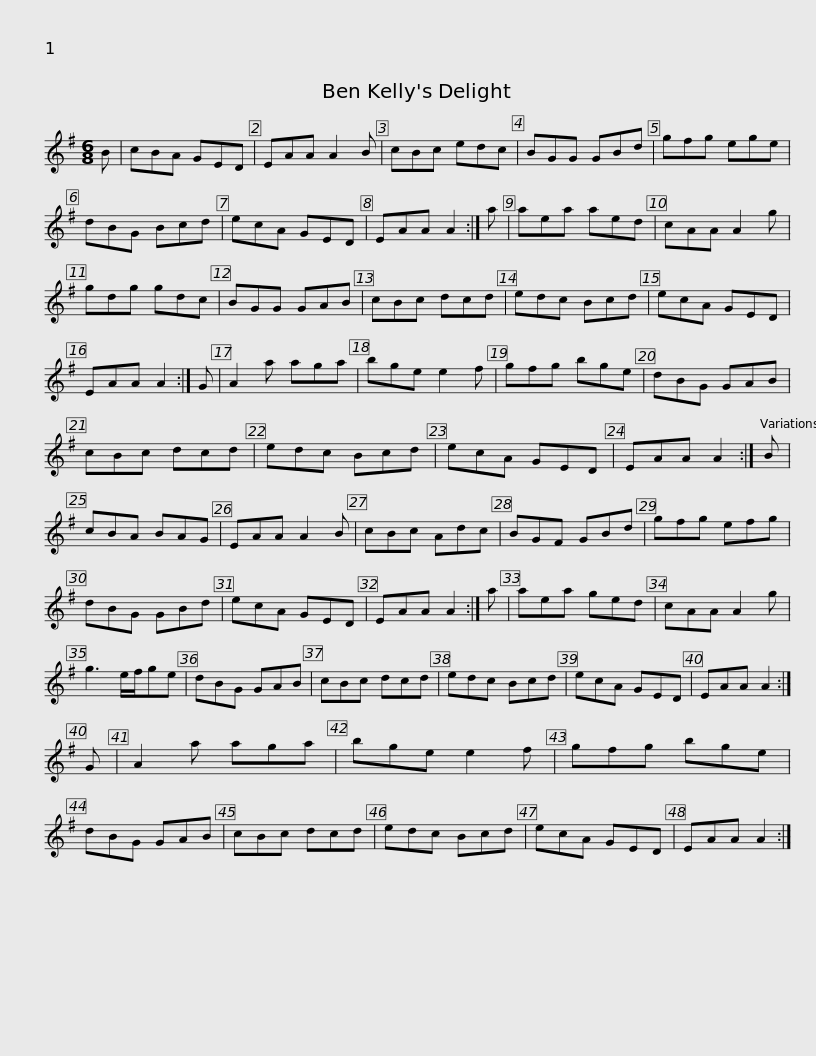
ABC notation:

X:1
L:1/8
M:6/8
I:linebreak $
K:G
V:1 treble
V:1
 B | cBA GED | EAA A2 B | cBc edc | BGG GBd | %5
 gfg ege | dBG Bcd | ecA GED |$ EAA A2 :| a | %10
 aea aed | cAA A2 g | gdg gdc | BGG GAB | cBc dcd | %15
 edc Bcd |$ ecA GED | EAA A2 :| G | A2 a aga | %20
 bge e2 f | gfg bge | dBG GAB | cBc dcd |$ edc Bcd | %25
 ecA GED | EAA A2 :| B | cBA BAG | EAA A2 B | %30
 cBc Adc | BGF GBd |$ gfg efg | dBG GBd | ecA GED | %35
 EAA A2 :| a | aea ged | cAA A2 g | g3 e/f/ge |$ %40
 dBG GAB | cBc dcd | edc Bcd | ecA GED | EAA A2 :| %45
 G | A2 a aga | bge e2 f |$ gfg bge | dBG GAB | %50
 cBc dcd | edc Bcd | ecA GED | EAA A2 :| %54
